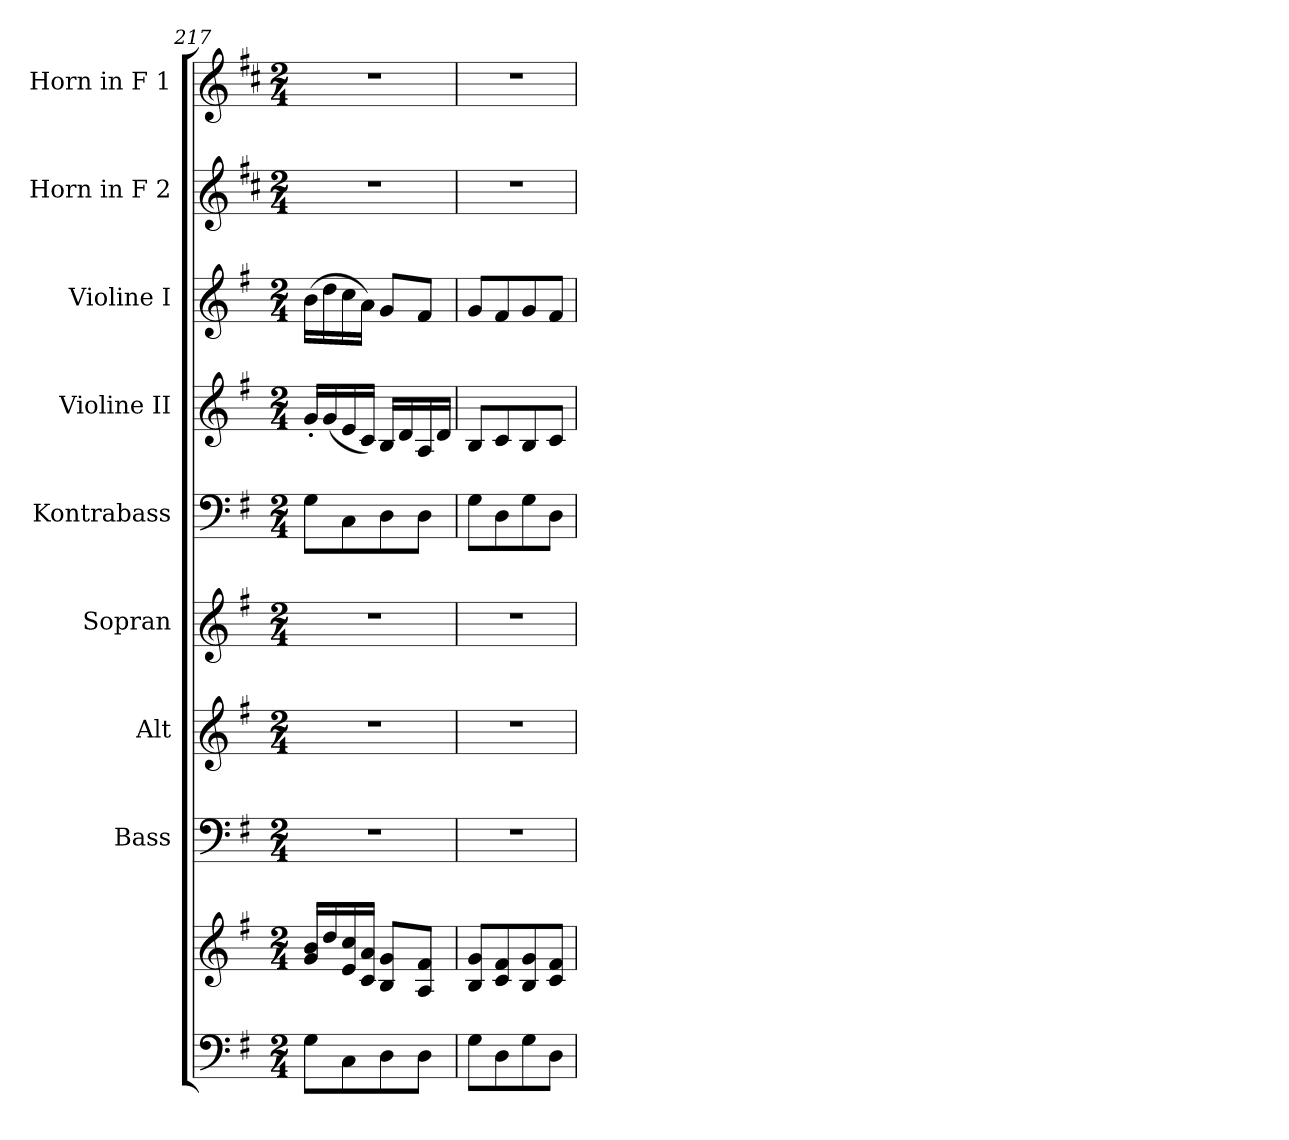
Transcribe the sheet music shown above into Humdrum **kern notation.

**kern	**kern	**kern	**kern	**kern	**kern	**kern	**kern	**kern	**kern
*part9	*part9	*part8	*part7	*part6	*part5	*part4	*part3	*part2	*part1
*staff10	*staff9	*staff8	*staff7	*staff6	*staff5	*staff4	*staff3	*staff2	*staff1
*	*	*I"Bass	*I"Alt	*I"Sopran	*I"Kontrabass	*I"Violine II	*I"Violine I	*I"Horn in F 2	*I"Horn in F 1
*	*	*I'B.	*I'A.	*I'S.	*I'Kb.	*I'Vl. II	*I'Vl. I	*I'Hrn. 2	*I'Hrn. 1
*clefF4	*clefG2	*clefF4	*clefG2	*clefG2	*clefF4	*clefG2	*clefG2	*clefG2	*clefG2
*	*	*	*	*	*ITrd7c12	*	*	*ITrd4c7	*ITrd4c7
*k[f#]	*k[f#]	*k[f#]	*k[f#]	*k[f#]	*k[f#]	*k[f#]	*k[f#]	*k[f#]	*k[f#]
*G:	*G:	*G:	*G:	*G:	*G:	*G:	*G:	*G:	*G:
*M2/4	*M2/4	*M2/4	*M2/4	*M2/4	*M2/4	*M2/4	*M2/4	*M2/4	*M2/4
=217	=217	=217	=217	=217	=217	=217	=217	=217	=217
8G\L	16g/ 16b/LL	2r	2r	2r	8GG\L	16g'</LL	(>16b\LL	2r	2r
.	16dd/	.	.	.	.	(<16g/	16dd\	.	.
8C\	16e/ 16cc/	.	.	.	8CC\	16e/	16cc\	.	.
.	16c/ 16a/JJ	.	.	.	.	16c/JJ)	16a\JJ)	.	.
8D\	8B/ 8g/L	.	.	.	8DD\	16B/LL	8g/L	.	.
.	.	.	.	.	.	16d/	.	.	.
8D\J	8A/ 8f#/J	.	.	.	8DD\J	16A/	8f#/J	.	.
.	.	.	.	.	.	16d/JJ	.	.	.
=218	=218	=218	=218	=218	=218	=218	=218	=218	=218
8G\L	8B/ 8g/L	2r	2r	2r	8GG\L	8B/L	8g/L	2r	2r
8D\	8c/ 8f#/	.	.	.	8DD\	8c/	8f#/	.	.
8G\	8B/ 8g/	.	.	.	8GG\	8B/	8g/	.	.
8D\J	8c/ 8f#/J	.	.	.	8DD\J	8c/J	8f#/J	.	.
=	=	=	=	=	=	=	=	=	=
*-	*-	*-	*-	*-	*-	*-	*-	*-	*-
